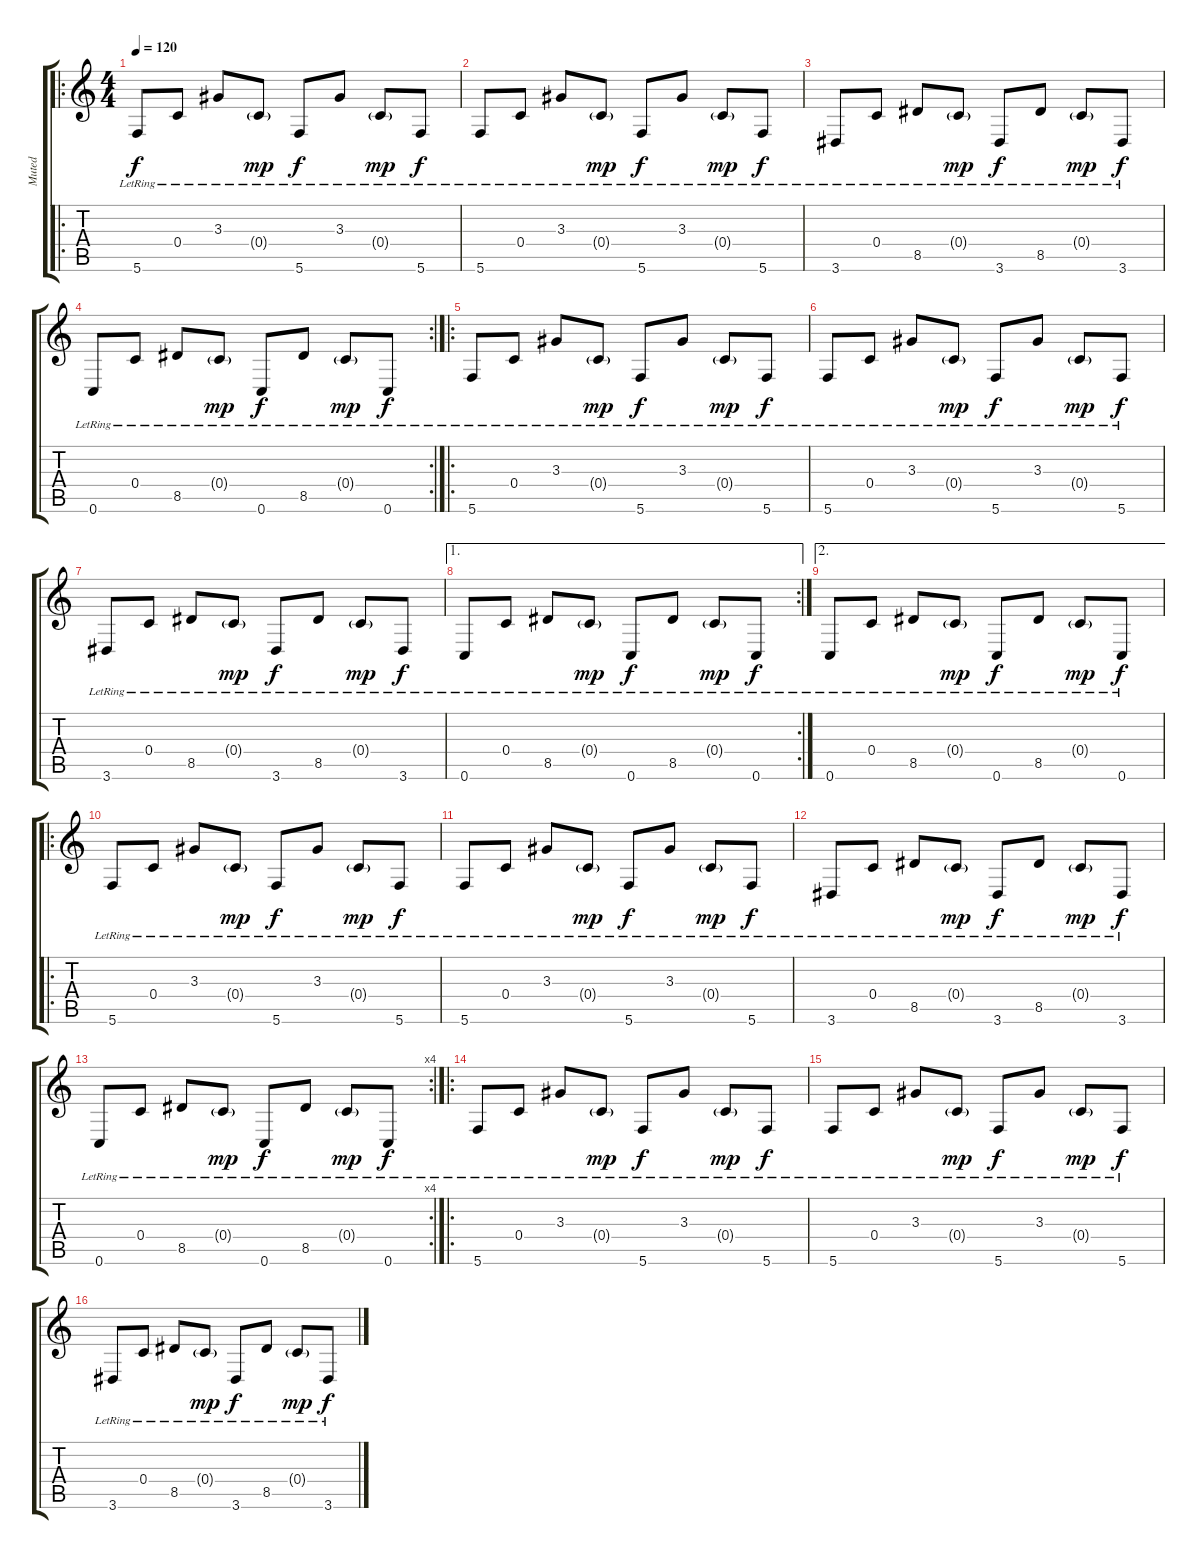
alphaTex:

\track ("Muted" "Muted") {instrument electricguitarmuted}
\staff {score tabs}
\tuning (D4 A3 F3 C3 G2 C2) {hide}
\ro
\ts (4 4)
\tempo 120
\clef g2
\ks c
5.6{lr}.8{dy f instrument electricguitarmuted} 0.4{lr}.8 3.3{lr}.8 0.4{g lr}.8{dy mp} 5.6{lr}.8{dy f} 3.3{lr}.8 0.4{g lr}.8{dy mp} 5.6{lr}.8{dy f} |
5.6{lr}.8 0.4{lr}.8 3.3{lr}.8 0.4{g lr}.8{dy mp} 5.6{lr}.8{dy f} 3.3{lr}.8 0.4{g lr}.8{dy mp} 5.6{lr}.8{dy f} |
3.6{lr}.8 0.4{lr}.8 8.5{lr}.8 0.4{g lr}.8{dy mp} 3.6{lr}.8{dy f} 8.5{lr}.8 0.4{g lr}.8{dy mp} 3.6{lr}.8{dy f} |
\rc 2
0.6{lr}.8 0.4{lr}.8 8.5{lr}.8 0.4{g lr}.8{dy mp} 0.6{lr}.8{dy f} 8.5{lr}.8 0.4{g lr}.8{dy mp} 0.6{lr}.8{dy f} |
\ro
5.6{lr}.8 0.4{lr}.8 3.3{lr}.8 0.4{g lr}.8{dy mp} 5.6{lr}.8{dy f} 3.3{lr}.8 0.4{g lr}.8{dy mp} 5.6{lr}.8{dy f} |
5.6{lr}.8 0.4{lr}.8 3.3{lr}.8 0.4{g lr}.8{dy mp} 5.6{lr}.8{dy f} 3.3{lr}.8 0.4{g lr}.8{dy mp} 5.6{lr}.8{dy f} |
3.6{lr}.8 0.4{lr}.8 8.5{lr}.8 0.4{g lr}.8{dy mp} 3.6{lr}.8{dy f} 8.5{lr}.8 0.4{g lr}.8{dy mp} 3.6{lr}.8{dy f} |
\ae 1
\rc 2
0.6{lr}.8 0.4{lr}.8 8.5{lr}.8 0.4{g lr}.8{dy mp} 0.6{lr}.8{dy f} 8.5{lr}.8 0.4{g lr}.8{dy mp} 0.6{lr}.8{dy f} |
\ae 2
0.6{lr}.8 0.4{lr}.8 8.5{lr}.8 0.4{g lr}.8{dy mp} 0.6{lr}.8{dy f} 8.5{lr}.8 0.4{g lr}.8{dy mp} 0.6{lr}.8{dy f} |
\ro
5.6{lr}.8 0.4{lr}.8 3.3{lr}.8 0.4{g lr}.8{dy mp} 5.6{lr}.8{dy f} 3.3{lr}.8 0.4{g lr}.8{dy mp} 5.6{lr}.8{dy f} |
5.6{lr}.8 0.4{lr}.8 3.3{lr}.8 0.4{g lr}.8{dy mp} 5.6{lr}.8{dy f} 3.3{lr}.8 0.4{g lr}.8{dy mp} 5.6{lr}.8{dy f} |
3.6{lr}.8 0.4{lr}.8 8.5{lr}.8 0.4{g lr}.8{dy mp} 3.6{lr}.8{dy f} 8.5{lr}.8 0.4{g lr}.8{dy mp} 3.6{lr}.8{dy f} |
\rc 4
0.6{lr}.8 0.4{lr}.8 8.5{lr}.8 0.4{g lr}.8{dy mp} 0.6{lr}.8{dy f} 8.5{lr}.8 0.4{g lr}.8{dy mp} 0.6{lr}.8{dy f} |
\ro
5.6{lr}.8 0.4{lr}.8 3.3{lr}.8 0.4{g lr}.8{dy mp} 5.6{lr}.8{dy f} 3.3{lr}.8 0.4{g lr}.8{dy mp} 5.6{lr}.8{dy f} |
5.6{lr}.8 0.4{lr}.8 3.3{lr}.8 0.4{g lr}.8{dy mp} 5.6{lr}.8{dy f} 3.3{lr}.8 0.4{g lr}.8{dy mp} 5.6{lr}.8{dy f} |
3.6{lr}.8 0.4{lr}.8 8.5{lr}.8 0.4{g lr}.8{dy mp} 3.6{lr}.8{dy f} 8.5{lr}.8 0.4{g lr}.8{dy mp} 3.6{lr}.8{dy f}
